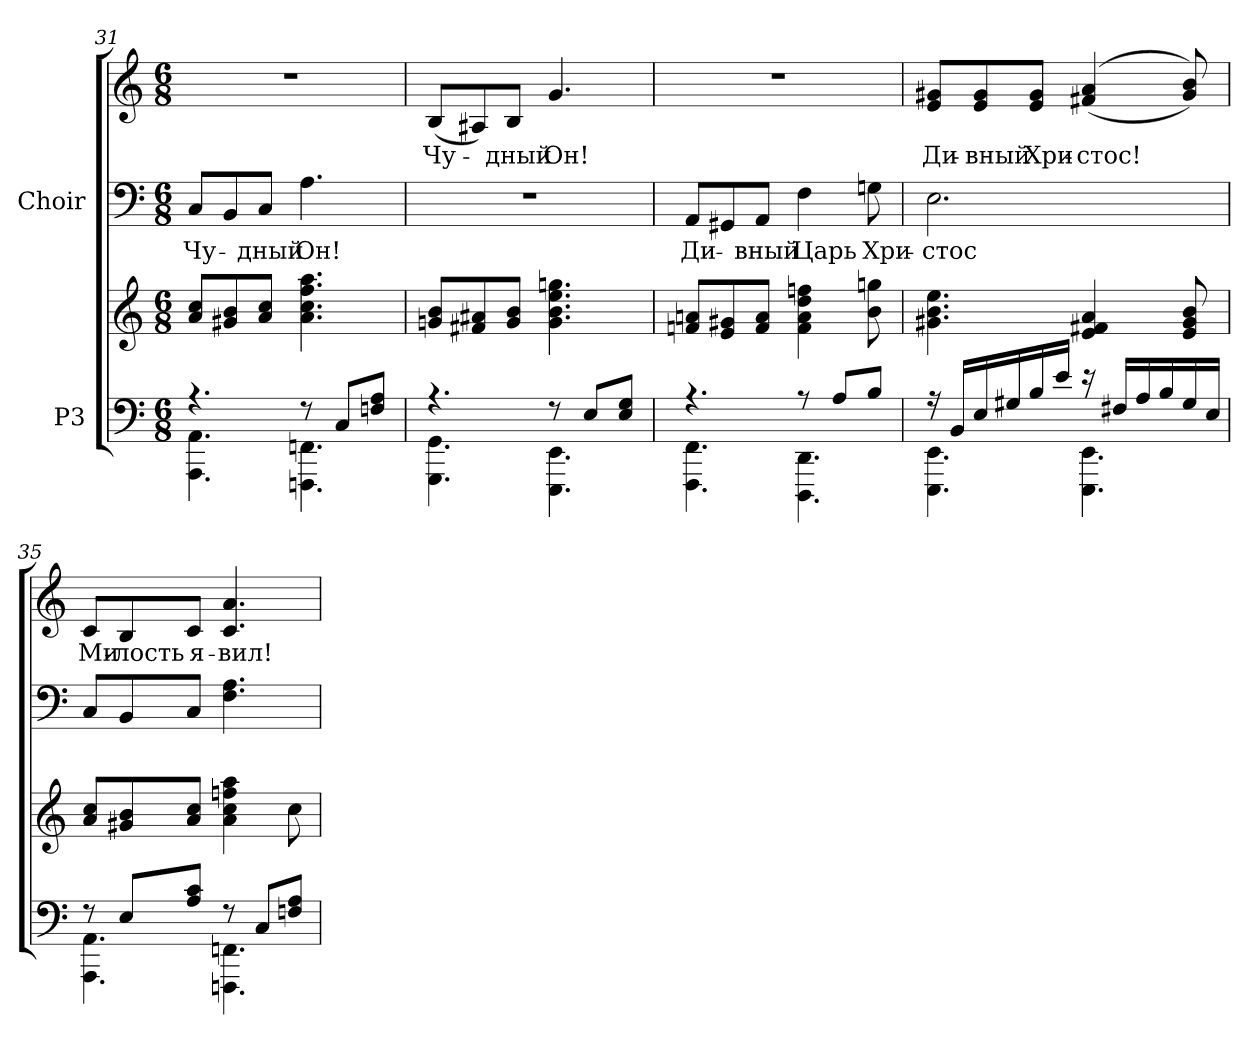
**kern	**kern	**kern	**text	**kern	**text
*part2	*part2	*part1	*part1	*part1	*part1
*staff4	*staff3	*staff2	*staff2	*staff1	*staff1
*I"P3	*	*I"Choir	*	*	*
*clefF4	*clefG2	*clefF4	*	*clefG2	*
*k[]	*k[]	*k[]	*	*k[]	*
*a:	*a:	*a:	*	*a:	*
*M6/8	*M6/8	*M6/8	*	*M6/8	*
=31	=31	=31	=31	=31	=31
*^	*	*	*	*	*
!	!	!	!	!LO:LY:a:color=#000000	!LO:N:vis=1	!
4.r	4.AAAi\ 4.AAi	8ai/ 8cciL	8Ci/L	Чу-	2.r	.
.	.	8g#Xi/ 8bi	8BBi/	.	.	.
!	!	!	!	!LO:LY:a:color=#000000	!	!
.	.	8ai/ 8cciJ	8Ci/J	-дный	.	.
!	!	!	!	!LO:LY:a:color=#000000	!	!
8r	4.FFFni\ 4.FFni	4.ai\ 4.cci 4.ffi 4.aai	4.Ai\	Он!	.	.
8Ci/L	.	.	.	.	.	.
8Fni/ 8AiJ	.	.	.	.	.	.
!!LO:PB:g=z
=32	=32	=32	=32	=32	=32	=32
!	!	!	!LO:N:vis=1	!	!	!
!	!	!	!	!	!	!LO:LY:b:color=#000000
4.r	4.GGGi\ 4.GGi	8gni/ 8biL	2.r	.	(8Bi/L	Чу-
.	.	8f#Xi/ 8a#Xi	.	.	8A#Xi/)	.
!	!	!	!	!	!	!LO:LY:b:color=#000000
.	.	8gi/ 8biJ	.	.	8Bi/J	-дный
!	!	!	!	!	!	!LO:LY:b:color=#000000
8r	4.EEEi\ 4.EEi	4.gi\ 4.bi 4.eei 4.ggni	.	.	4.gi/	Он!
8Ei/L	.	.	.	.	.	.
8Ei/ 8GiJ	.	.	.	.	.	.
=33	=33	=33	=33	=33	=33	=33
!	!	!	!	!LO:LY:a:color=#000000	!LO:N:vis=1	!
4.r	4.FFFi\ 4.FFi	8fni/ 8aniL	8AAi/L	Ди-	2.r	.
.	.	8ei/ 8g#Xi	8GG#Xi/	.	.	.
!	!	!	!	!LO:LY:a:color=#000000	!	!
.	.	8fi/ 8aiJ	8AAi/J	-вный	.	.
!	!	!	!	!LO:LY:a:color=#000000	!	!
8r	4.DDDi\ 4.DDi	4fi\ 4ai 4ddi 4ffni	4Fi\	Царь	.	.
8Ai/L	.	.	.	.	.	.
!	!	!	!	!LO:LY:a:color=#000000	!	!
8Bi/J	.	8bi\ 8ggni	8Gni\	Хри-	.	.
=34	=34	=34	=34	=34	=34	=34
!	!	!	!	!LO:LY:a:color=#000000	!	!
!	!	!	!	!	!	!LO:LY:b:color=#000000
16r	4.EEEi\ 4.EEi	4.g#Xi\ 4.bi 4.eei	2.Ei\	-стос	8ei/ 8g#XiL	Ди-
16BBi/LL	.	.	.	.	.	.
!	!	!	!	!	!	!LO:LY:b:color=#000000
16Ei/	.	.	.	.	8ei/ 8g#i	-вный
16G#Xi/	.	.	.	.	.	.
!	!	!	!	!	!	!LO:LY:b:color=#000000
16Bi/	.	.	.	.	8ei/ 8g#iJ	Хри-
16ei/JJ	.	.	.	.	.	.
!	!	!	!	!	!	!LO:LY:b:color=#000000
16r	4.EEEi\ 4.EEi	4ei/ 4f#Xi 4ai	.	.	((4f#Xi/ 4ai	-стос!
16F#Xi/LL	.	.	.	.	.	.
16Ai/	.	.	.	.	.	.
16Bi/	.	.	.	.	.	.
16G#i/	.	8ei/ 8g#i 8bi	.	.	8g#i/ 8bi))	.
16Ei/JJ	.	.	.	.	.	.
!!LO:LB:g=z
=35	=35	=35	=35	=35	=35	=35
!	!	!	!	!	!	!LO:LY:b:color=#000000
8r	4.AAAi\ 4.AAi	8ai/ 8cciL	8Ci/L	.	8ci/L	Ми-
!	!	!	!	!	!	!LO:LY:b:color=#000000
8Ei/L	.	8g#Xi/ 8bi	8BBi/	.	8Bi/	-лость
!	!	!	!	!	!	!LO:LY:b:color=#000000
8Ai/ 8ciJ	.	8ai/ 8cciJ	8Ci/J	.	8ci/J	я-
!	!	!	!	!	!	!LO:LY:b:color=#000000
8r	4.FFFni\ 4.FFni	4ai\ 4cci 4ffni 4aai	4.Fi\ 4.Ai	.	4.ci/ 4.ai	-вил!
8Ci/L	.	.	.	.	.	.
8Fni/ 8AiJ	.	8cci\	.	.	.	.
*v	*v	*	*	*	*	*
=	=	=	=	=	=
*-	*-	*-	*-	*-	*-
